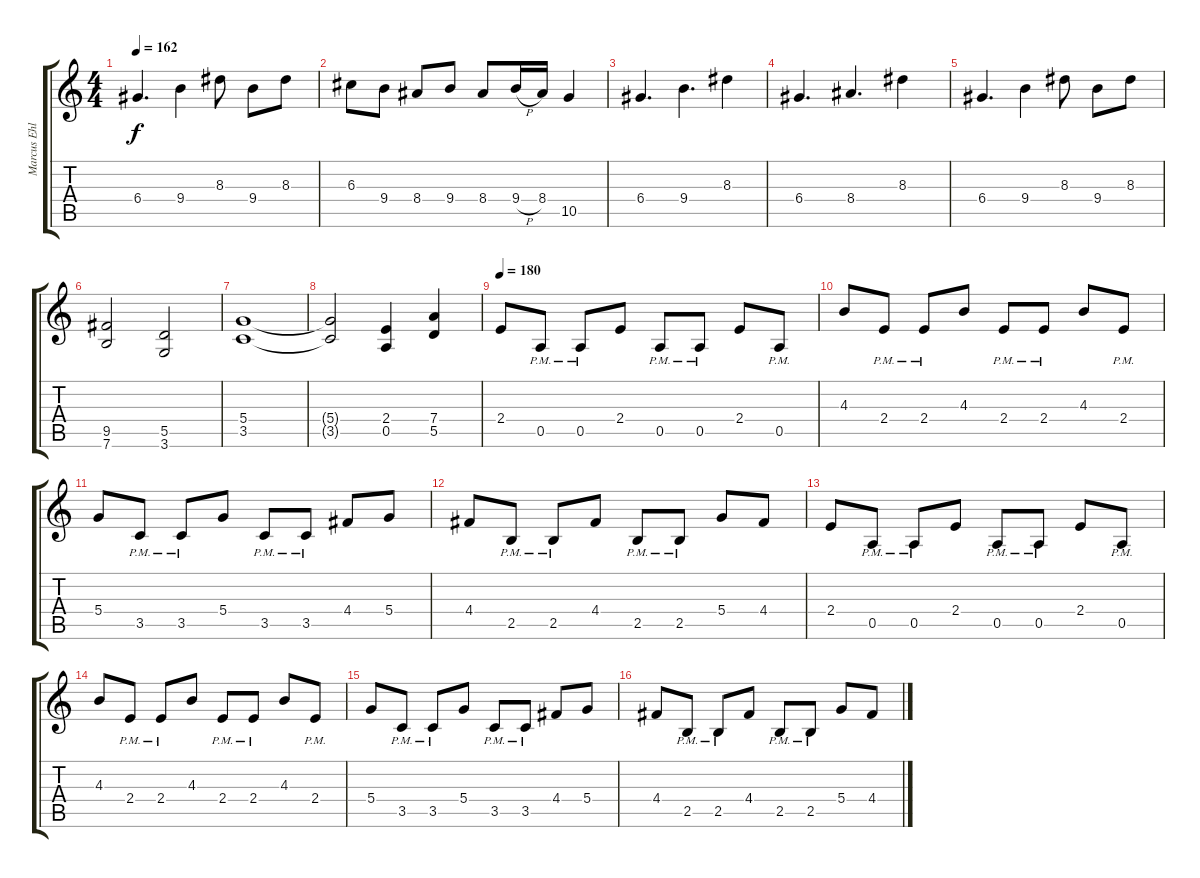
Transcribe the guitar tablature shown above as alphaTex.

\track ("Marcus Ehlin" "Marcus Ehl") {instrument distortionguitar}
\staff {score tabs}
\tuning (E4 B3 G3 D3 A2 E2) {hide}
\ts (4 4)
\tempo 162
\clef g2
\ks c
6.4.4{d dy f} 9.4.4 8.3.8 9.4.8 8.3.8 |
6.3.8 9.4.8 8.4.8 9.4.8 8.4.8 9.4{h}.16 8.4.16 10.5.4 |
6.4.4{d} 9.4.4{d} 8.3.4 |
6.4.4{d} 8.4.4{d} 8.3.4 |
6.4.4{d} 9.4.4 8.3.8 9.4.8 8.3.8 |
(9.5 7.6).2 (5.5 3.6).2 |
(5.4 3.5).1 |
(5.4{t} 3.5{t}).2 (2.4 0.5).4 (7.4 5.5).4 |
\tempo 180
2.4.8{volume 16} 0.5{pm}.8 0.5{pm}.8 2.4.8 0.5{pm}.8 0.5{pm}.8 2.4.8 0.5{pm}.8 |
4.3.8 2.4{pm}.8 2.4{pm}.8 4.3.8 2.4{pm}.8 2.4{pm}.8 4.3.8 2.4{pm}.8 |
5.4.8 3.5{pm}.8 3.5{pm}.8 5.4.8 3.5{pm}.8 3.5{pm}.8 4.4.8 5.4.8 |
4.4.8 2.5{pm}.8 2.5{pm}.8 4.4.8 2.5{pm}.8 2.5{pm}.8 5.4.8 4.4.8 |
2.4.8 0.5{pm}.8 0.5{pm}.8 2.4.8 0.5{pm}.8 0.5{pm}.8 2.4.8 0.5{pm}.8 |
4.3.8 2.4{pm}.8 2.4{pm}.8 4.3.8 2.4{pm}.8 2.4{pm}.8 4.3.8 2.4{pm}.8 |
5.4.8 3.5{pm}.8 3.5{pm}.8 5.4.8 3.5{pm}.8 3.5{pm}.8 4.4.8 5.4.8 |
4.4.8 2.5{pm}.8 2.5{pm}.8 4.4.8 2.5{pm}.8 2.5{pm}.8 5.4.8 4.4.8
